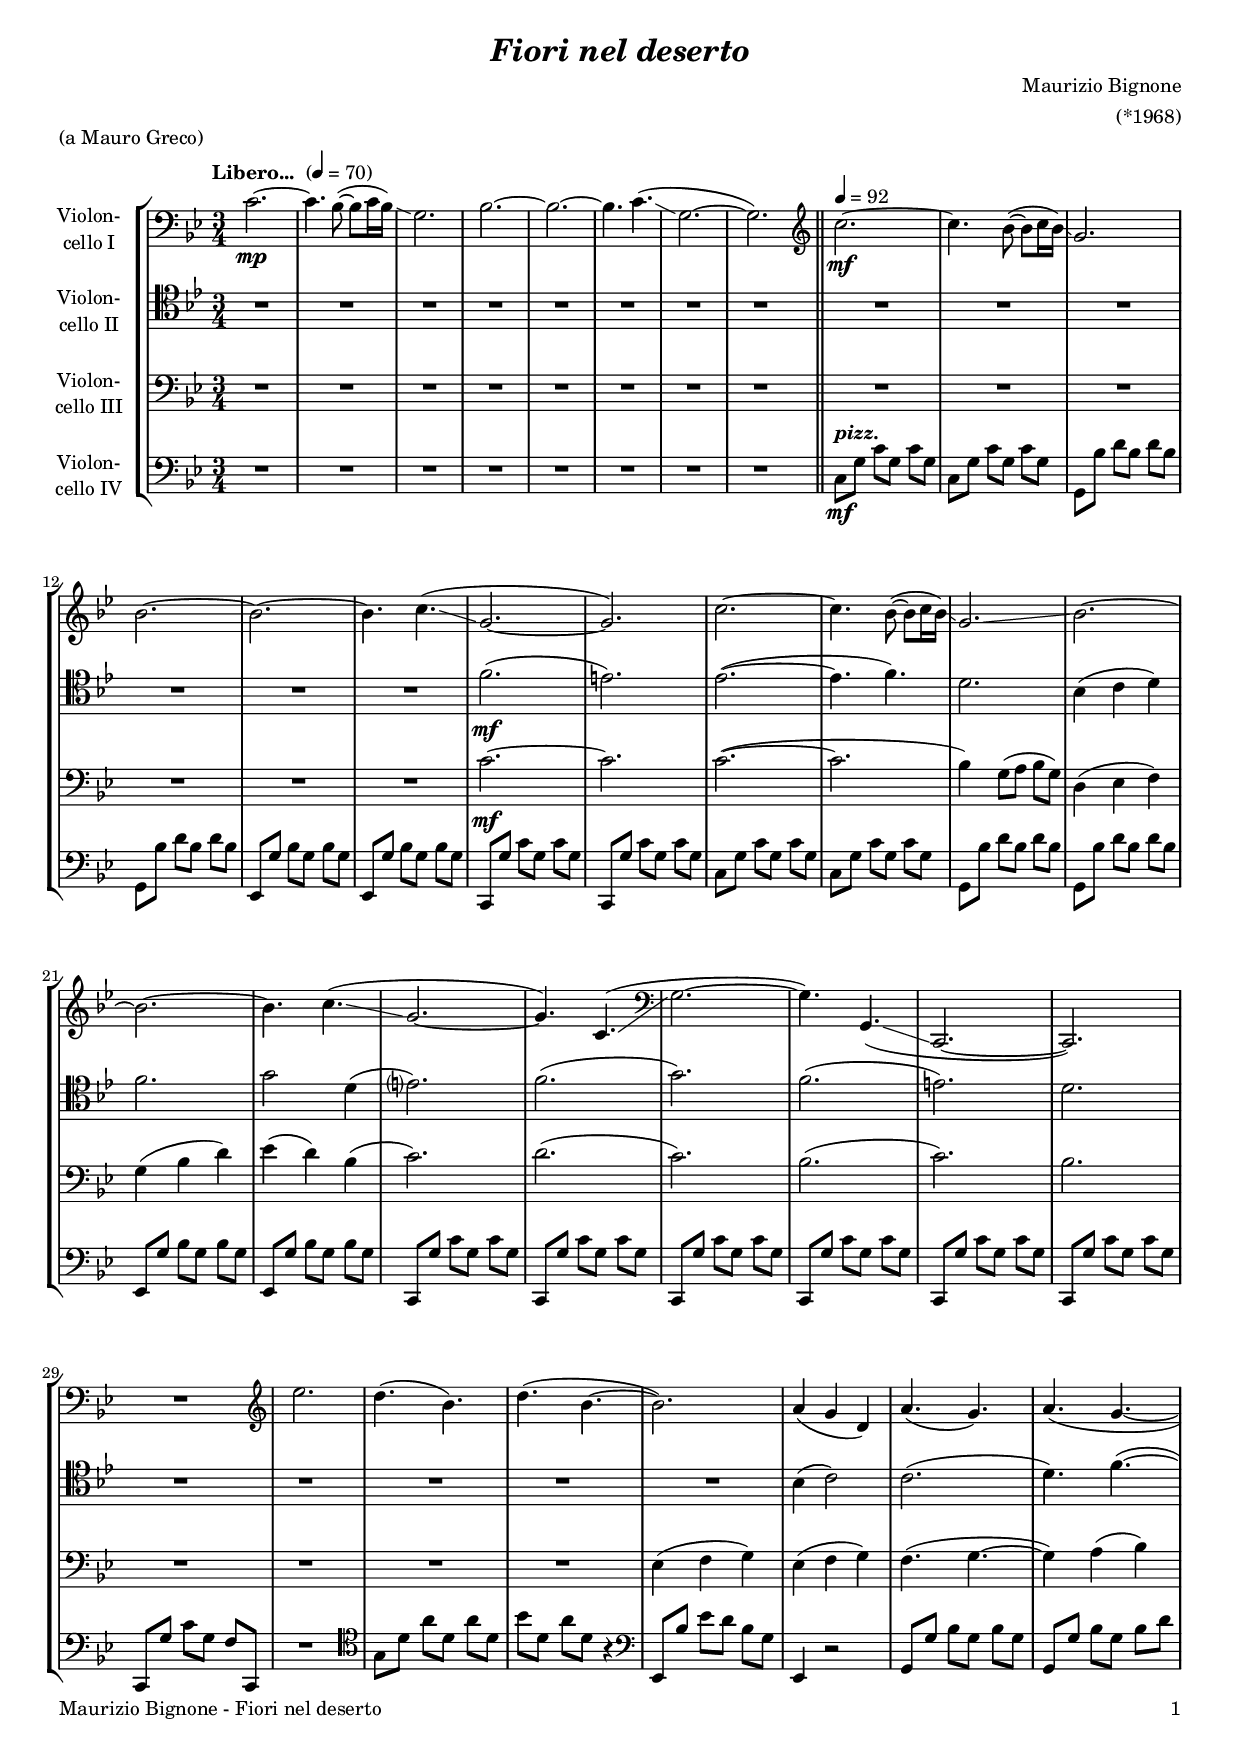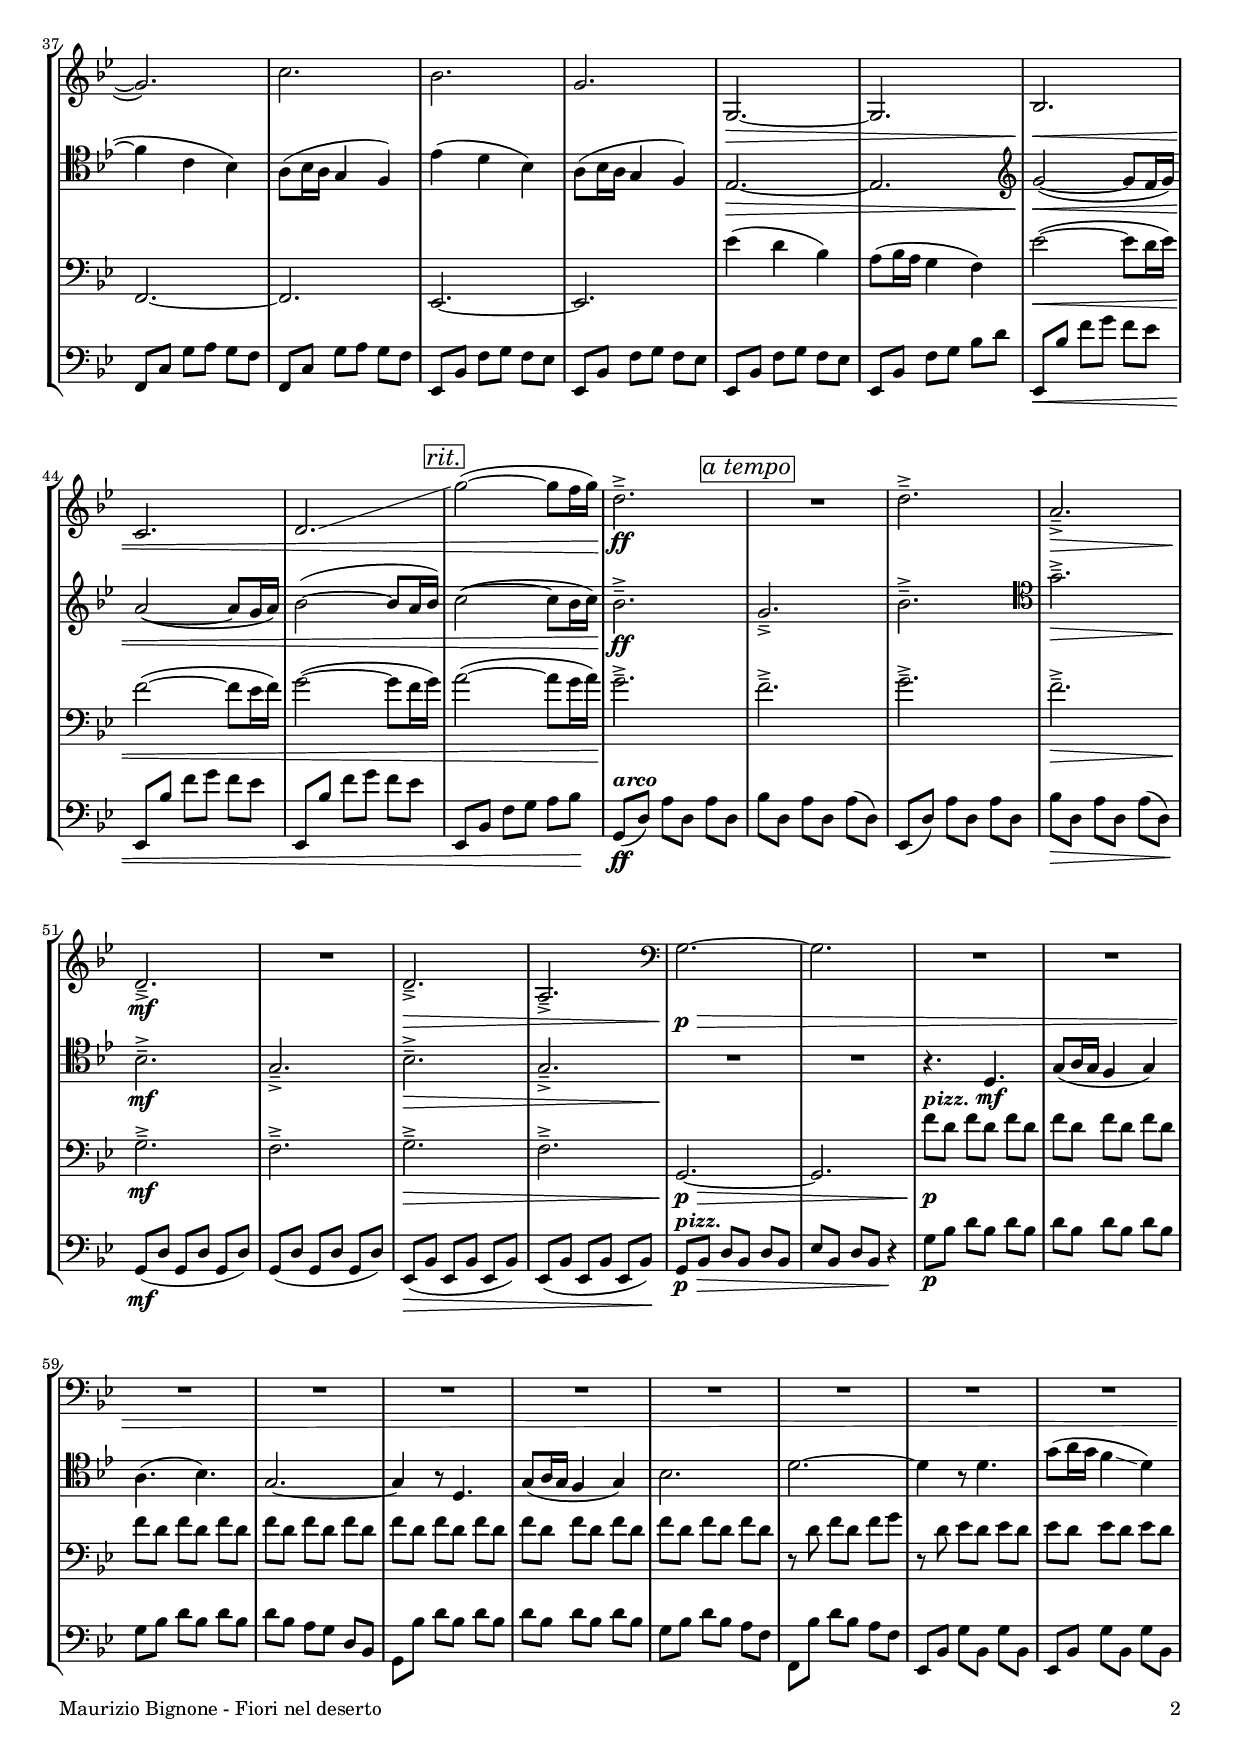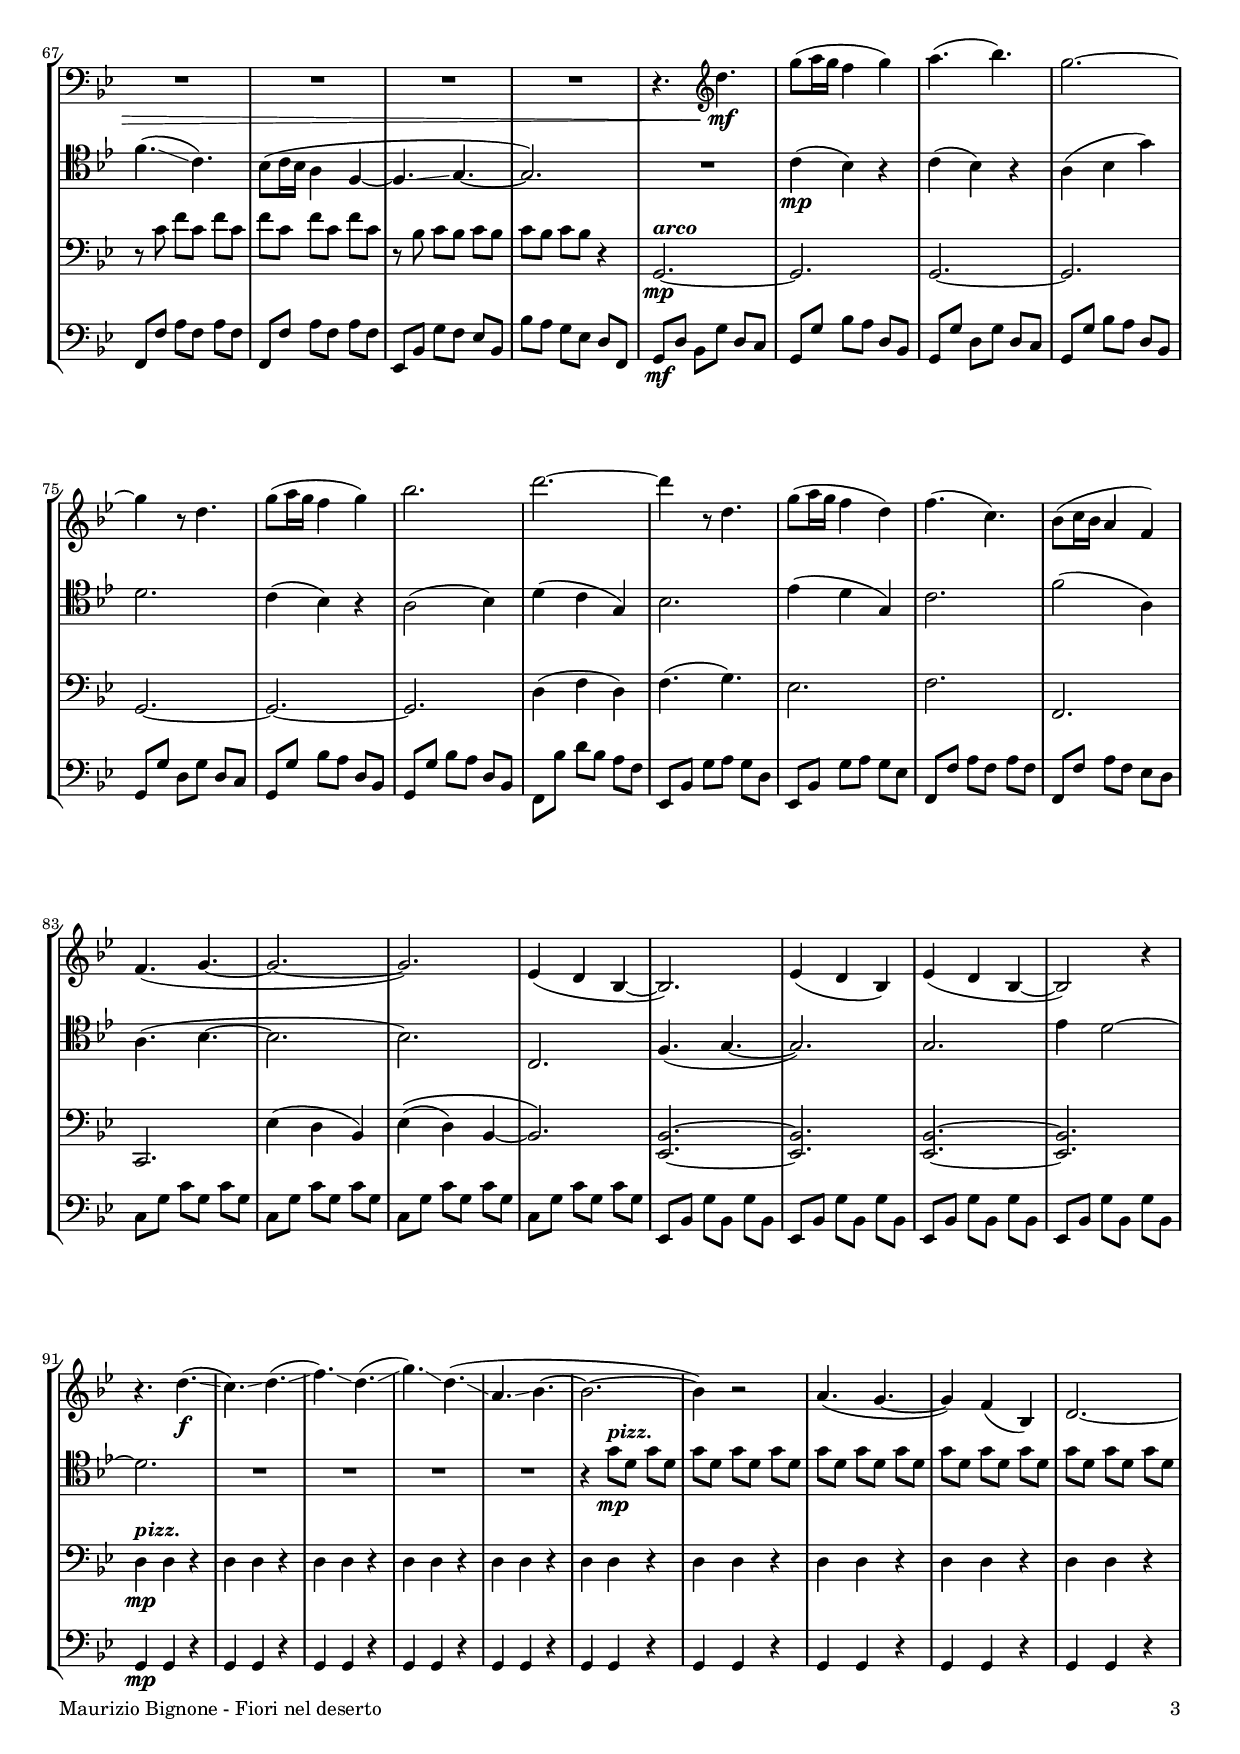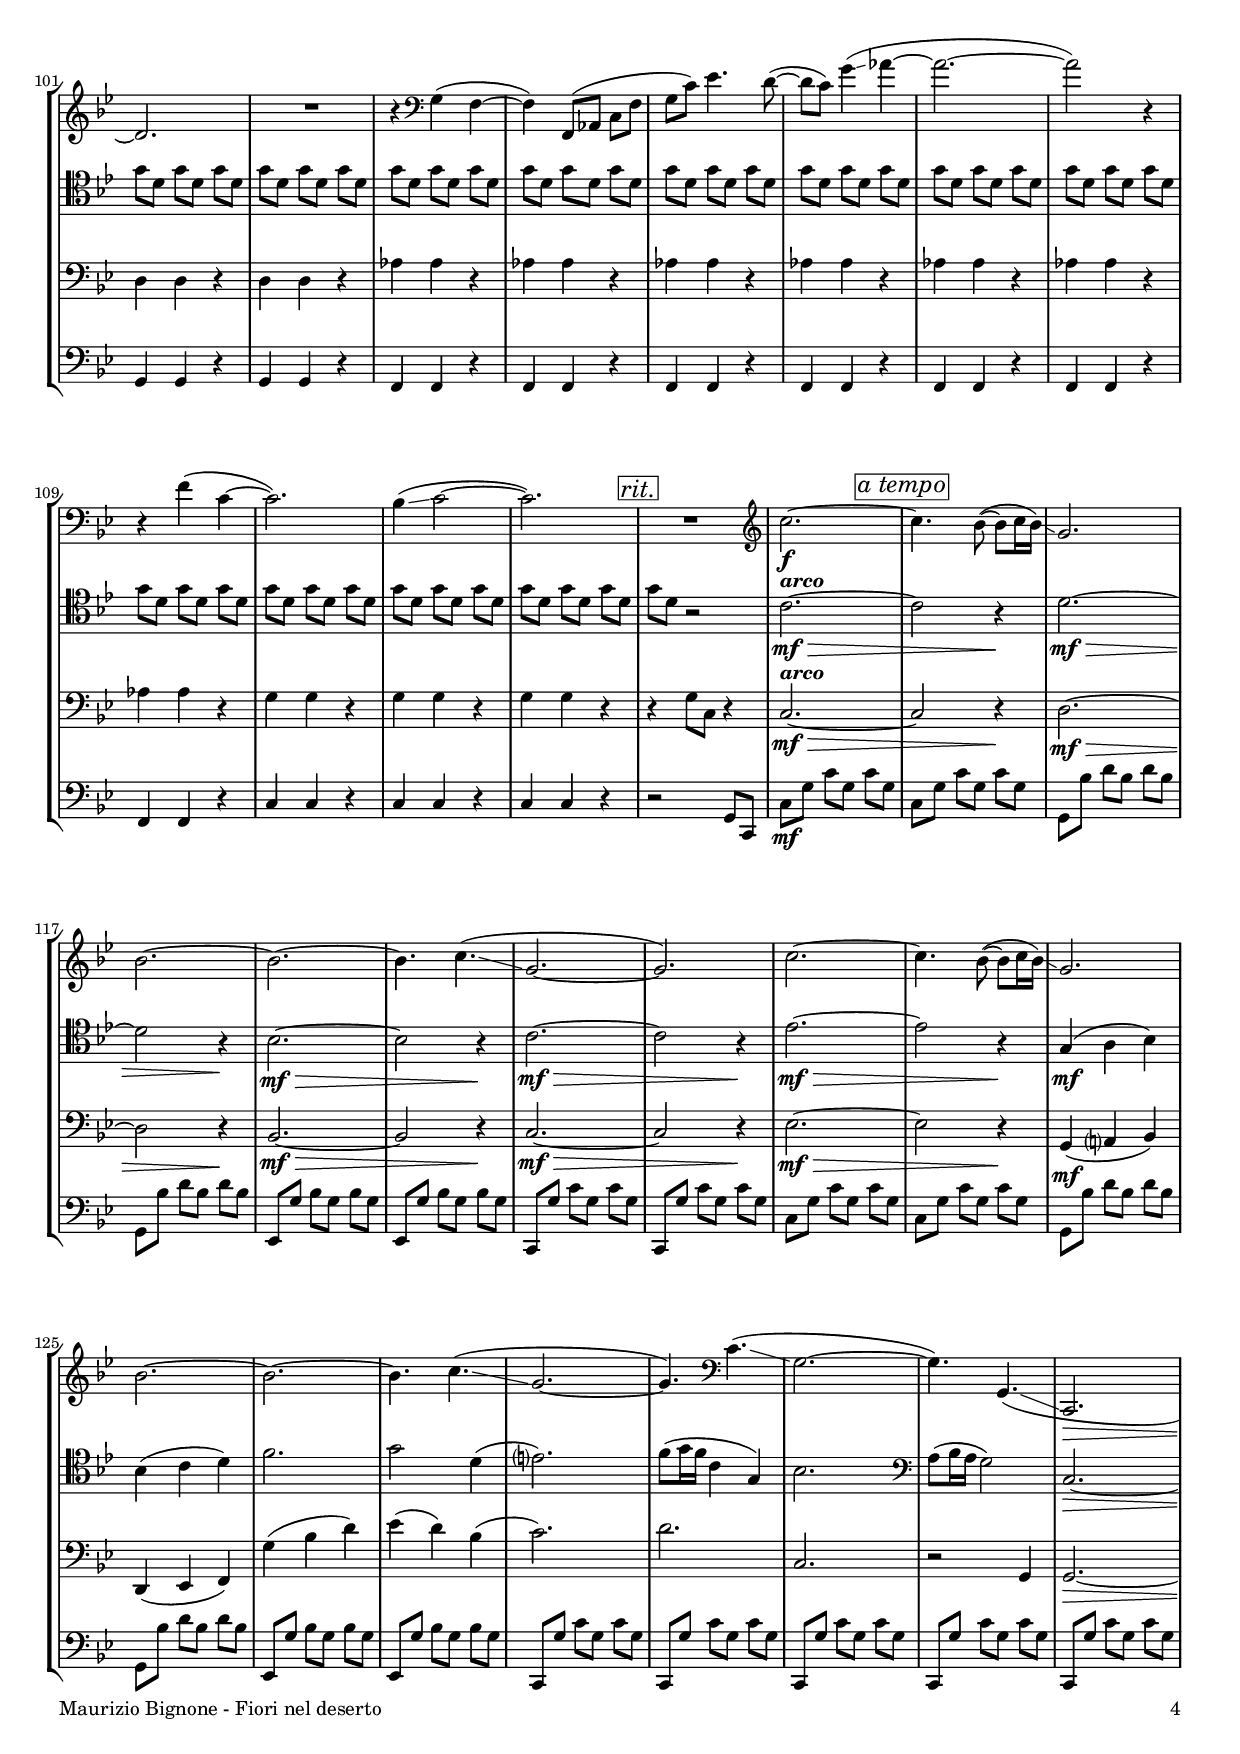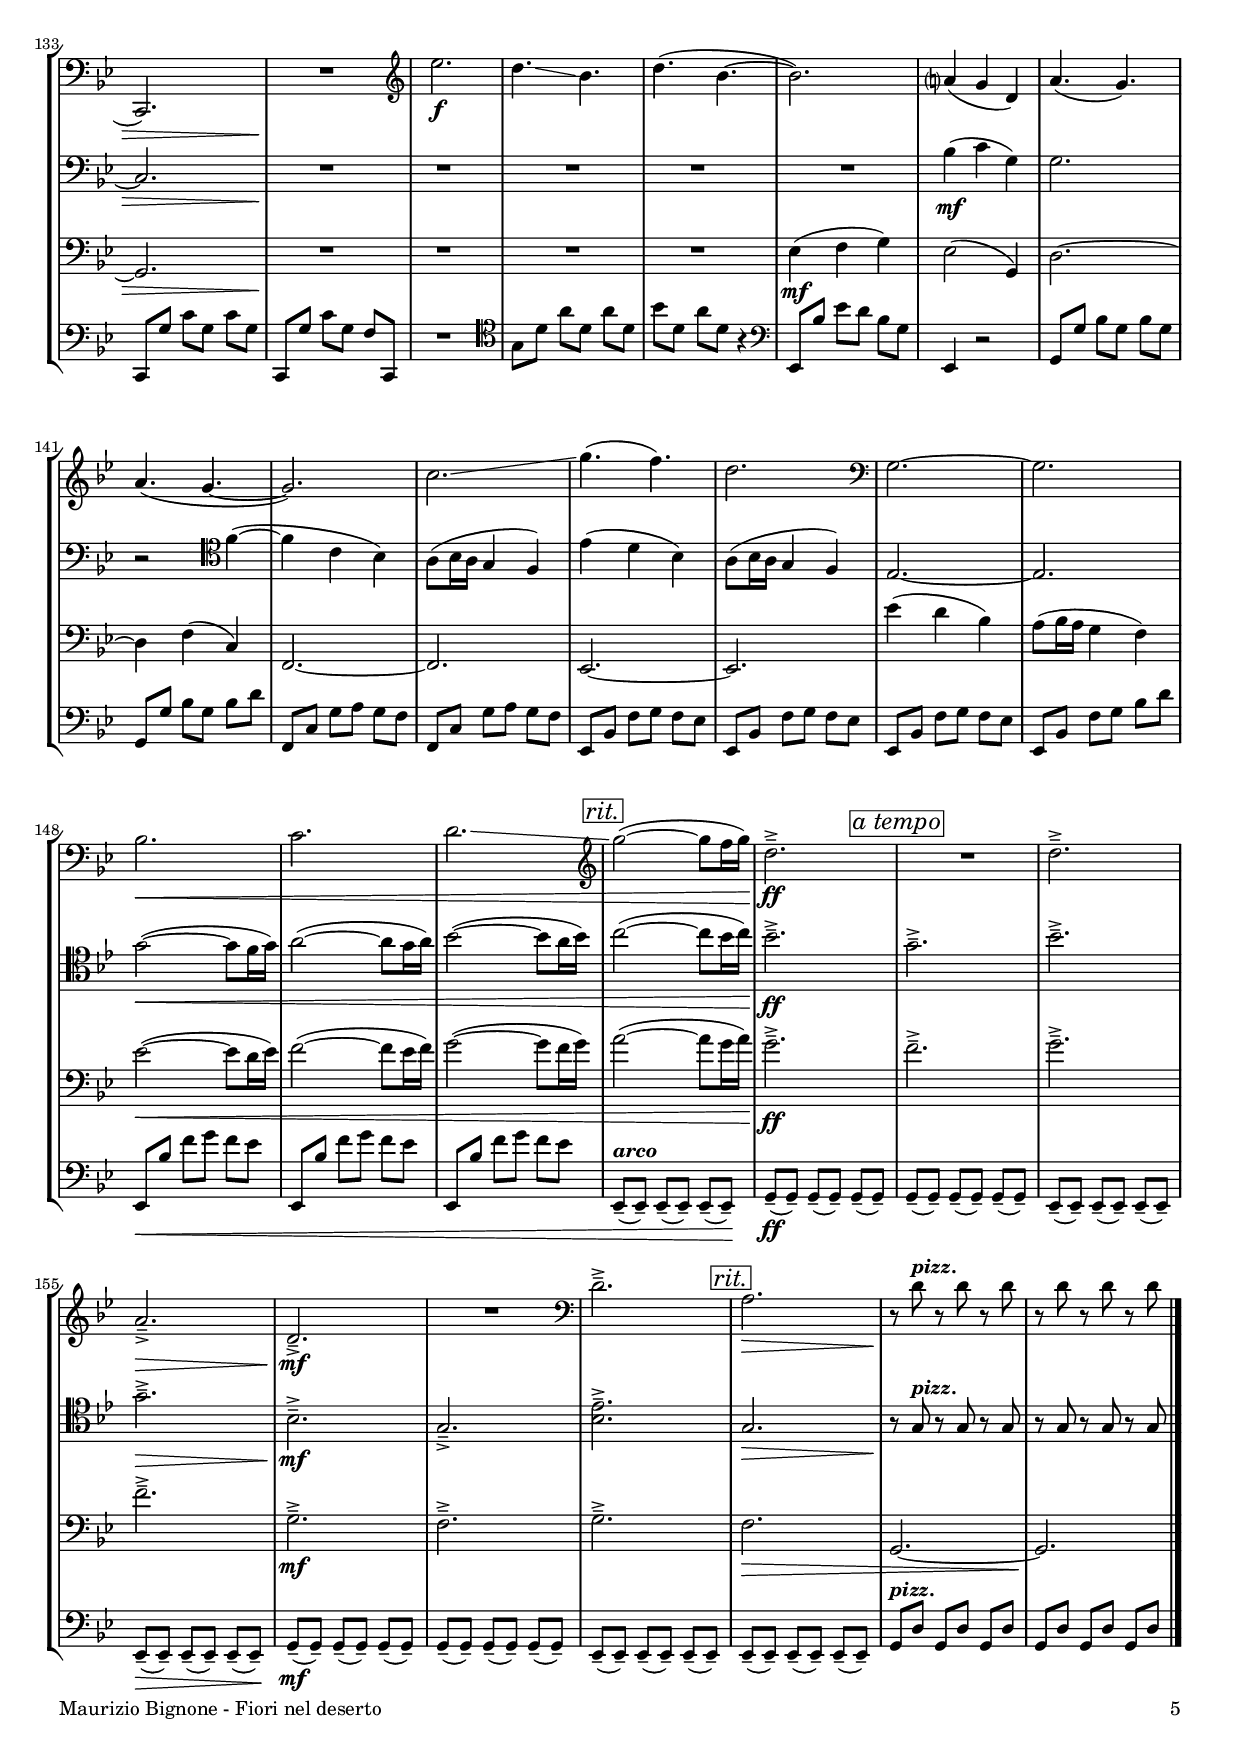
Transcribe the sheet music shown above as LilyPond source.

\version "2.12.3"
\include "deutsch.ly"

#(set-global-staff-size 17)

\header {
  title     = \markup \italic "Fiori nel deserto"
  composer  = "Maurizio Bignone"
  arranger  = "(*1968)"
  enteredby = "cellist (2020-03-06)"
  piece     = "(a Mauro Greco)"
}

voiceconsts = {
  \key g \minor
  \time 3/4
  \clef "bass"
% \numericTimeSignature
  \compressFullBarRests
  % Set default beaming for all staves
  \set Timing.beamExceptions = #'()
  \set Timing.baseMoment     = #(ly:make-moment 1 4)
  \set Timing.beatStructure  = #'(1 1 1)
  \tempo "Libero... " 4=70
}

%minstr = "harpsichord"
mihi = "clarinet"
%minstr = "accordion"
milo = "bassoon"
miba = "cello"
mipz = "pizzicato strings"

arco   = \markup \bold \italic "arco"
atem   = \mark \markup \box \italic "a tempo"
introa = { \bar "||" \tempo 4=92 }
pizz   = \markup \bold \italic "pizz."
rit    = \mark \markup \box \italic "rit."

va = \relative c' {
  \voiceconsts

  c2.~\mp
  c4. b8(~ b c16 b)\glissando
  g2.
  b~
  b~
  b4. c(\glissando
  g2.~
  g) \clef "treble"
  \introa
  c'~\mf

  c4. b8(~ b c16 b)\glissando
  g2.
  b~
  b~
  b4. c(\glissando
  g2.~
  g)
  c~
  c4. b8(~ b c16 b)\glissando

  g2.\glissando
  b~
  b~
  b4. c(\glissando
  g2.~
  g4.) c,(\glissando \clef "bass"
  g2.~
  g4.) g,(\glissando
  c,2.~
  c)

  R \clef "treble"
  es'''
  d4.( b)
  d(
  b~
  b2.)
  a4( g d)
  a'4.( g)
  a( g~
  g2.)

  c
  b
  g
  g,~\>
  g
  b\!\<
  c
  d\glissando \rit
  g'2(~ g8 f16 g)\!
  d2.--->\ff \atem

  R
  d--->
  a--->\>
  d,--->\!\mf
  R
  d--->\>
  a---> \clef "bass"
  g~\!\p\>
  g
  R2.*14
  r4. \clef "treble" d''\mf
  g8( a16 g f4 g)
  a4.( b)
  g2.~
  g4 r8 d4.

  g8( a16 g f4 g)
  b2.
  d~
  d4 r8 d,4.
  g8( a16 g f4 d)
  f4.( c)
  b8( c16 b a4 f)
  f4.( g~

  g2.~
  g)
  es4( d b~
  b2.)
  es4( d b)
  es( d b~
  b2) r4
  r4. d'(\f\glissando
  c)\glissando d(\glissando

  f)\glissando d(\glissando
  g)\glissando d(\glissando
  a\glissando b~
  b2.~
  b4) r2
  a4.( g~
  g4) f( b,)
  d2.~
  d

  R
  r4 \clef "bass" g,( f~
  f) f,8( as c f
  g c) es4. d8(~
  d c) g'4(\glissando as~
  as2.~
  as2) r4
  r f( c~

  c2.)
  b4(\glissando c2~
  c2.) \rit
  R \clef "treble"
  c'~\f \atem
  c4. b8(~ b c16 b)\glissando
  g2.
  b~
  b~

  b4. c(\glissando
  g2.~
  g)
  c~
  c4. b8(~ b c16 b)\glissando
  g2.
  b~
  b~
  b4. c(\glissando
  g2.~

  g4.) \clef "bass" c,(\glissando
  g2.~
  g4.) g,(\glissando
  c,2.\>
  c)
  R\! \clef "treble"
  es'''\f
  d4.\glissando b
  d( b~

  b2.)
  a?4( g d)
  a'4.( g)
  a( g~
  g2.)
  c\glissando
  g'4.( f)
  d2. \clef "bass"
  g,,~
  g

  b\<
  c
  d\glissando \rit \clef "treble"
  g'2(~ g8 f16 g)\!
  d2.--->\ff \atem

  R
  d--->
  a--->\>
  d,--->\!\mf
  R \clef "bass"

  d---> \rit
  a\>
  r8\! d^\pizz r d r d
  r d r d r d \bar "|."
}

vb = \relative c' {
  \voiceconsts
  \clef "tenor"
  
  R2.*8 \introa
  R2.*6
  f2.(\mf
  e)
  es(~

  es4. f)
  d2.
  b4( c d)
  f2.
  g2 d4(
  e?2.)
  f(
  g)
  f(
  e)

  d
  R2.*5
  b4( c2)
  c2.(
  d4.) f(~

  f4 c b)
  a8( b16 a g4 f)
  es'4( d b)
  a8( b16 a g4 f)
  es2.~\>
  es \clef "treble"
  g'2(~\!\< g8 f16 g)

  a2(~ a8 g16 a)
  b2(~ b8 a16 b) \rit
  c2(~ c8 b16 c)\!
  b2.--->\ff \atem
  g--->
  b---> \clef "tenor"
  g--->\>
  b,--->\!\mf

  g--->
  b--->\>
  g--->
  R2.*2\!
  r4. d\mf
  g8( a16 g f4 g)
  a4.( b)
  g2.~

  g4 r8 d4.
  g8( a16 g f4 g)
  b2.
  d~
  d4 r8 d4.
  g8( a16 g f4\glissando d)
  f4.(\glissando c)
  b8( c16 b a4 f~

  f4.\glissando g~
  g2.)
  R
  c4(\mp b) r
  c( b) r
  a( b g')
  d2.
  c4( b) r
  a2( b4)

  d( c g)
  b2.
  es4( d g,)
  c2.
  f2( a,4)
  a4.( b~
  b2.
  b)
  c,

  f4.( g~
  g2.)
  g
  es'4 d2~
  d2.
  R2.*4

  r4 g8^\pizz\mp d g d
  g d g d g d
  g d g d g d
  g d g d g d
  g d g d g d
  g d g d g d

  g d g d g d
  g d g d g d
  g d g d g d
  g d g d g d
  g d g d g d
  g d g d g d

  g d g d g d
  g d g d g d
  g d g d g d
  g d g d g d
  g d g d g d \rit
  g d r2

  c2.~^\arco\mf\> \atem
  c2 r4\!
  d2.~\mf\>
  d2 r4\!
  b2.~\mf\>
  b2 r4\!
  c2.~\mf\>
  c2 r4\!
  es2.~\mf\>

  es2 r4\!
  g,(\mf a b)
  b( c d)
  f2.
  g2 d4(
  e?2.)
  f8( g16 f c4 g)
  b2. \clef "bass"

  a8( b16 a g2)
  c,2.~\>
  c
  R2.*5\!
  b'4(\mf c g)

  g2.
  r2 \clef "tenor" f'4(~
  f c b)
  a8( b16 a g4 f)
  es'( d b)
  a8( b16 a g4 f)
  es2.~
  es

  g'2(~\< g8 f16 g)
  a2(~ a8 g16 a)
  b2(~ b8 a16 b) \rit
  c2(~ c8 b16 c)\!
  b2.--->\ff \atem
  g--->
  b--->
  g--->\>

  b,--->\!\mf
  g--->
  <b es>---> \rit
  g\>
  r8\! g^\pizz r g r g
  r g r g r g \bar "|."
}

vc = \relative c' {
  \voiceconsts

  R2.*8 \introa
  R2.*6
  c2.~\mf
  c
  c(~
  c

  b4) g8( a b g)
  d4( es f)
  g( b d)
  es( d) b(
  c2.)
  d(
  c)
  b(
  c)


  b
  R2.*4
  es,4( f g)
  es( f g)
  f4.( g~

  g4) a( b)
  f,2.~
  f
  es~
  es
  es''4( d b)
  a8( b16 a g4 f)
  es'2(~\< es8 d16 es)

  f2(~ f8 es16 f)
  g2(~ g8 f16 g) \rit
  a2(~ a8 g16 a)\!
  g2.---> \atem
  f--->
  g--->
  f--->\>
  g,--->\!\mf
  f--->

  g--->\>
  f--->
  g,~\!\p\>
  g
  f''8^\pizz\p d f d f d
  f d f d f d
  f d f d f d
  f d f d f d

  f d f d f d
  f d f d f d
  f d f d f d
  r d f d f g
  r d es d es d
  es d es d es d

  r c f c f c
  f c f c f c
  r b c b c b
  c b c b r4
  g,2.~^\arco\mp
  g
  g~
  g

  g~
  g~
  g
  d'4( f d)
  f4.( g)
  es2.
  f
  f,
  c
  es'4( d b)

  es\(( d) b~
  b2.\)
  <es, b'>2.~
  <es b'>
  <es b'>~
  <es b'>
  d'4^\pizz\mp d r
  d d r
  d d r
  
  d d r
  d d r
  d d r
  d d r
  d d r
  d d r
  d d r
  d d r
  
  d d r
  as' as r
  as as r
  as as r
  as as r
  as as r
  as as r
  
  as as r
  g g r
  g g r
  g g r \rit
  r g8 c, r4
  c2.~^\arco\mf\> \atem
  c2 r4\!
  d2.~\mf\>

  d2 r4\!
  b2.~\mf\>
  b2 r4\!
  c2.~\mf\>
  c2 r4\!
  es2.~\mf\>
  es2 r4\!
  g,(\mf a? b)
  d,( es f)

  g'( b d)
  es( d) b(
  c2.)
  d
  c,
  r2 g4
  g2.~\>
  g
  R2.*4\!
  es'4(\mf f g)
  es2( g,4)
  d'2.~
  d4 f( c)
  f,2.~
  f

  es~
  es
  es''4( d b)
  a8( b16 a g4 f)
  es'2(~\< es8 d16 es)
  f2(~ f8 es16 f)
  g2(~ g8 f16 g) \rit

  a2(~ a8 g16 a)\!
  g2.--->\ff \atem
  f--->
  g--->
  f--->
  g,--->\mf
  f--->
  g---> \rit
  f\>
  g,~
  g\! \bar "|."
}

vd = \relative c {
  \voiceconsts

  R2.*8 \introa
  c8^\pizz\mf g' c g c g
  c, g' c g c g
  g, b' d b d b
  g, b' d b d b
  es,, g' b g b g
  es, g' b g b g

  c,, g'' c g c g
  c,, g'' c g c g
  c, g' c g c g
  c, g' c g c g
  g, b' d b d b
  g, b' d b d b

  es,, g' b g b g
  es, g' b g b g
  c,, g'' c g c g
  c,, g'' c g c g
  c,, g'' c g c g
  c,, g'' c g c g

  c,, g'' c g c g
  c,, g'' c g c g
  c,, g'' c g f c,
  R2. \clef "tenor"
  g''8 d' a' d, a' d,
  b' d, a' d, r4 \clef "bass"

  es,,8 b'' es d b g
  es,4 r2
  g8 g' b g b g
  g, g' b g b d
  f,, c' g' a g f
  f, c' g' a g f

  es, b' f' g f es
  es, b' f' g f es
  es, b' f' g f es
  es, b' f' g b d
  es,,\< b'' f' g f es

  es,, b'' f' g f es
  es,, b'' f' g f es \rit
  es,, b' f' g a b\!
  g,(^\arco\ff d') a' d, a' d,
  b' d, a' d, a'( d,)
  es,( d') a' d, a' d,

  b'\> d, a' d, a'( d,)\!
  g,(\mf d' g, d' g, d')
  g,( d' g, d' g, d')
  es,(\> b' es, b' es, b')
  es,( b' es, b' es, b')\!
  g^\pizz\p\> b d b d b

  es b d b r4\!
  g'8\p b d b d b
  d b d b d b
  g b d b d b
  d b a g d b
  g b' d b d b

  d b d b d b
  g b d b a f
  f, b' d b a f
  es, b' g' b, g' b,
  es, b' g' b, g' b,
  f f' a f a f

  f, f' a f a f
  es, b' g' f es b
  b' a g es d f,
  g\mf d' b g' d c
  g g' b a d, b
  g g' d g d c

  g g' b a d, b
  g g' d g d c
  g g' b a d, b
  g g' b a d, b
  f b' d b a f
  es, b' g' a g d

  es, b' g' a g es
  f, f' a f a f
  f, f' a f es d
  c g' c g c g
  c, g' c g c g
  c, g' c g c g

  c, g' c g c g
  es, b' g' b, g' b,
  es, b' g' b, g' b,
  es, b' g' b, g' b,
  es, b' g' b, g' b,
  g4\mp g r

  g g r
  g g r
  g g r
  g g r
  g g r
  g g r
  g g r
  g g r

  g g r
  g g r
  g g r
  f f r
  f f r
  f f r
  f f r
  f f r
  
  f f r
  f f r
  c' c r
  c c r
  c c r \rit
  r2 g8 c,
  c'\mf g' c g c g \atem
  c, g' c g c g

  g, b' d b d b
  g, b' d b d b
  es,, g' b g b g
  es, g' b g b g
  c,, g'' c g c g
  c,, g'' c g c g

  c, g' c g c g
  c, g' c g c g
  g, b' d b d b
  g, b' d b d b
  es,, g' b g b g
  es, g' b g b g

  c,, g'' c g c g
  c,, g'' c g c g
  c,, g'' c g c g
  c,, g'' c g c g
  c,, g'' c g c g
  c,, g'' c g c g
  
  c,, g'' c g f c,
  R2. \clef "tenor"
  g''8 d' a' d, a' d,
  b' d, a' d, r4 \clef "bass"
  es,,8 b'' es d b g
  es,4 r2

  g8 g' b g b g
  g, g' b g b d
  f,, c' g' a g f
  f, c' g' a g f
  es, b' f' g f es
  es, b' f' g f es

  es, b' f' g f es
  es, b' f' g b d
  es,,\< b'' f' g f es
  es,, b'' f' g f es
  es,, b'' f' g f es \rit

  es,,(--^\arco es)-- es(-- es)-- es(-- es)--\!
  g(--\ff g)-- g(-- g)-- g(-- g)-- \atem
  g(-- g)-- g(-- g)-- g(-- g)--
  es(-- es)-- es(-- es)-- es(-- es)--
  es(--\> es)-- es(-- es)-- es(-- es)--\!
  g(--\mf g)-- g(-- g)-- g(-- g)--
  
  g(-- g)-- g(-- g)-- g(-- g)--
  es(-- es)-- es(-- es)-- es(-- es)-- \rit
  es(-- es)-- es(-- es)-- es(-- es)--
  g^\pizz d' g, d' g, d'
  g, d' g, d' g, d' \bar "|."
}


music = \new StaffGroup <<
      \new Staff {
        \set Staff.midiInstrument = \miba
        \set Staff.instrumentName = \markup \center-column { "Violon-" "cello I" }
        \transpose g g { \va }
      }

      \new Staff {
        \set Staff.midiInstrument = \miba
        \set Staff.instrumentName = \markup \center-column { "Violon-" "cello II" }
        \transpose g g { \vb }
      }

      \new Staff {
        \set Staff.midiInstrument = \miba
        \set Staff.instrumentName = \markup \center-column { "Violon-" "cello III" }
        \transpose g g { \vc }
      }

      \new Staff {
        \set Staff.midiInstrument = \miba
        \set Staff.instrumentName = \markup \center-column { "Violon-" "cello IV" }
        \transpose g g { \vd }
      }
>>

\book {
   \paper {
    print-page-number = ##t
    print-first-page-number = ##t
    ragged-last-bottom = ##f
    oddHeaderMarkup = \markup \null
    evenHeaderMarkup = \markup \null
    oddFooterMarkup = \markup {
      \fill-line {
        \on-the-fly #print-page-number-check-first
        "Maurizio Bignone - Fiori nel deserto" \fromproperty #'page:page-number-string
      }
    }
    evenFooterMarkup = \oddFooterMarkup
  } \score {
    \music
    \layout {}
  }

  \score {
    \unfoldRepeats \music

    \midi {
      \context {
        \Score
      }
    }
  }
}